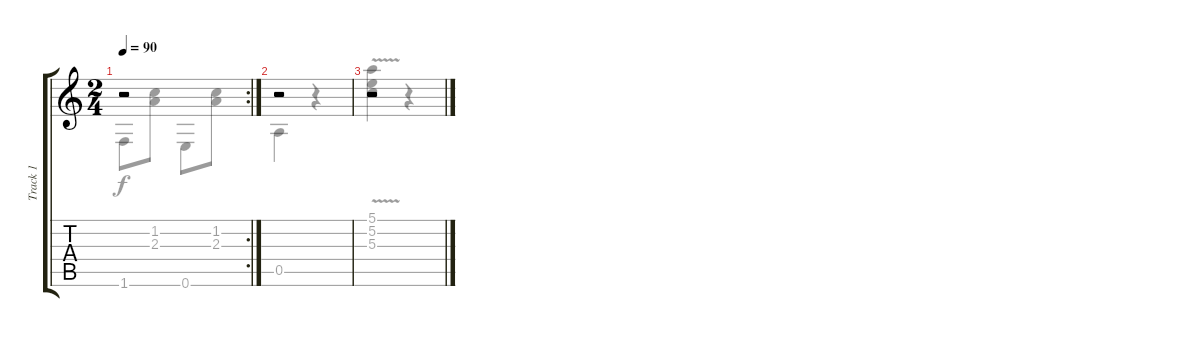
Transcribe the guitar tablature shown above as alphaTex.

\track ("Track 1" "Track 1") {instrument acousticguitarsteel}
\staff {score tabs}
\tuning (E4 B3 G3 D3 A2 E2) {hide}
\voice
\rc 2
\ts (2 4)
\tempo 90
\clef g2
\ks c
r.2{dy f} |
r.2 |
r.2
\voice
\clef g2
\ottava regular
\simile none
\ks c
1.6.8{dy f} (1.2 2.3).8 0.6.8 (1.2 2.3).8 |
0.5.4 r.4 |
(5.1 5.2{v} 5.3).4 r.4
